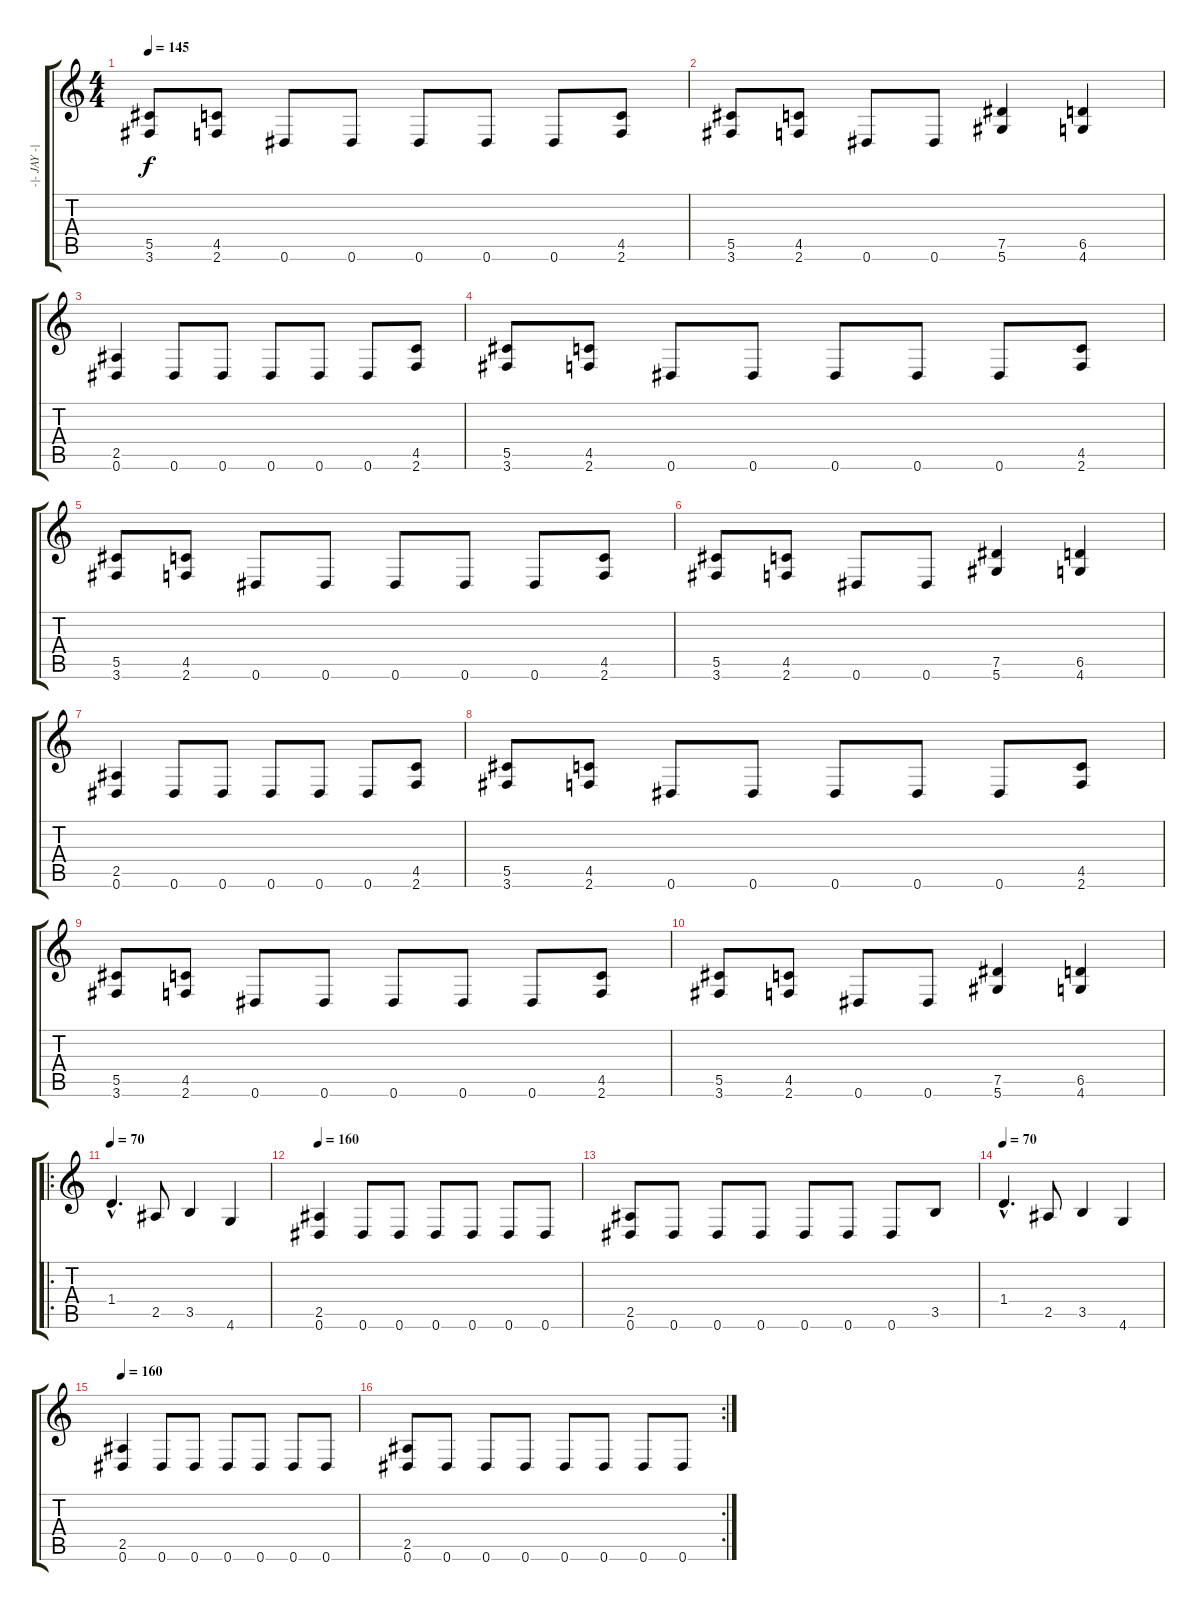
\track ("-|- JAY -|-" "-|- JAY -|") {instrument overdrivenguitar}
\staff {score tabs}
\tuning (Eb4 Bb3 Gb3 Db3 Ab2 Eb2) {hide}
\ts (4 4)
\tempo 145
\clef g2
\ks c
(5.5 3.6).8{dy f} (4.5 2.6).8 0.6.8 0.6.8 0.6.8 0.6.8 0.6.8 (4.5 2.6).8 |
(5.5 3.6).8 (4.5 2.6).8 0.6.8 0.6.8 (7.5 5.6).4 (6.5 4.6).4 |
(2.5 0.6).4 0.6.8 0.6.8 0.6.8 0.6.8 0.6.8 (4.5 2.6).8 |
(5.5 3.6).8 (4.5 2.6).8 0.6.8 0.6.8 0.6.8 0.6.8 0.6.8 (4.5 2.6).8 |
(5.5 3.6).8 (4.5 2.6).8 0.6.8 0.6.8 0.6.8 0.6.8 0.6.8 (4.5 2.6).8 |
(5.5 3.6).8 (4.5 2.6).8 0.6.8 0.6.8 (7.5 5.6).4 (6.5 4.6).4 |
(2.5 0.6).4 0.6.8 0.6.8 0.6.8 0.6.8 0.6.8 (4.5 2.6).8 |
(5.5 3.6).8 (4.5 2.6).8 0.6.8 0.6.8 0.6.8 0.6.8 0.6.8 (4.5 2.6).8 |
(5.5 3.6).8 (4.5 2.6).8 0.6.8 0.6.8 0.6.8 0.6.8 0.6.8 (4.5 2.6).8 |
(5.5 3.6).8 (4.5 2.6).8 0.6.8 0.6.8 (7.5 5.6).4 (6.5 4.6).4 |
\ro
\tempo 70
1.4{hac}.4{d} 2.5.8 3.5.4 4.6.4 |
\tempo 160
(2.5 0.6).4 0.6.8 0.6.8 0.6.8 0.6.8 0.6.8 0.6.8 |
(2.5 0.6).8 0.6.8 0.6.8 0.6.8 0.6.8 0.6.8 0.6.8 3.5.8 |
\tempo 70
1.4{hac}.4{d} 2.5.8 3.5.4 4.6.4 |
\tempo 160
(2.5 0.6).4 0.6.8 0.6.8 0.6.8 0.6.8 0.6.8 0.6.8 |
\rc 2
(2.5 0.6).8 0.6.8 0.6.8 0.6.8 0.6.8 0.6.8 0.6.8 0.6.8
